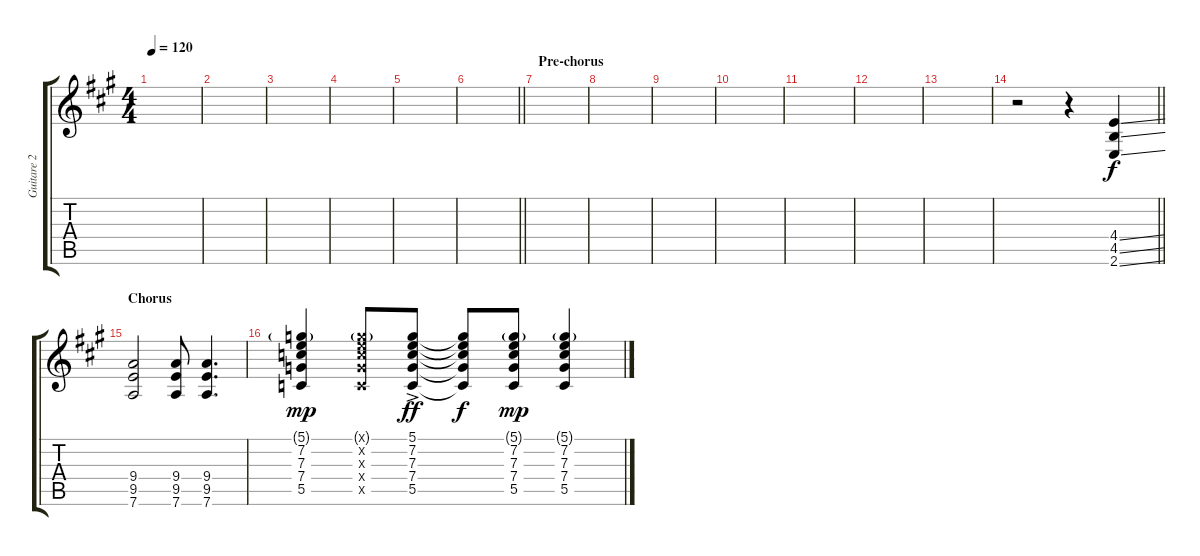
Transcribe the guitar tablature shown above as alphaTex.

\track ("Guitare 2" "Guitare 2") {instrument overdrivenguitar}
\staff {score tabs}
\tuning (D4 A3 F3 C3 G2 D2) {hide}
\ts (4 4)
\tempo 120
\clef g2
\ks a
|
|
|
|
|
\barLineRight lightlight
|
\section ("" "Pre-chorus")
|
|
|
|
|
|
|
\barLineRight lightlight
r.2 r.4 (4.4{ss} 4.5{ss} 2.6{ss}).4 |
\section ("" "Chorus")
(9.4 9.5 7.6).2 (9.4 9.5 7.6).8 (9.4 9.5 7.6).4{d} |
(5.1{g} 7.2 7.3 7.4 5.5).4{dy mp} (5.1{g x} 7.2{x} 7.3{x} 7.4{x} 5.5{x}).8 (5.1{ac} 7.2{ac} 7.3{ac} 7.4{ac} 5.5{ac}).8{dy ff} (5.1{t} 7.2{t} 7.3{t} 7.4{t} 5.5{t}).8{dy f} (5.1{g} 7.2 7.3 7.4 5.5).8{dy mp} (5.1{g} 7.2 7.3 7.4 5.5).4
